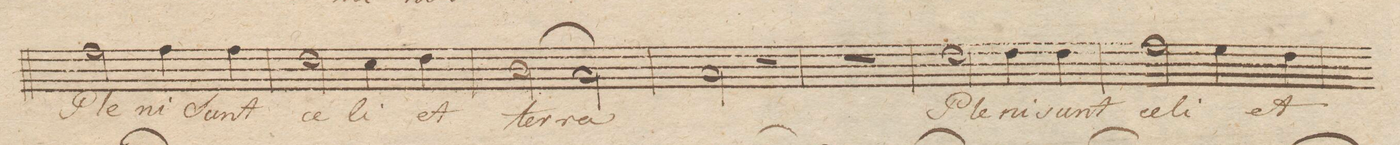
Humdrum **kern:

**kern	**text	**dynam
*I"Tenore Solo	*	*
*clefC4	*	*
*k[]	*	*
*met(c)	*	*
*M4/4	*	*
2e\	Ple-	.
4e\	-ni	.
4e\	sunt	.
=30	=30	=30
2c\	coe-	.
4B\	-li	.
4c\	et	.
=31	=31	=31
(2A\	ter-	.
2G\)	-ra	.
=32	=32	=32
2G\	.	.
2r	.	.
=33	=33	=33
1r	.	.
=34	=34	=34
2c\	Ple-	.
4c\	-ni	.
4c\	sunt	.
=35	=35	=35
2e\	coe-	.
4d\	-li	.
4c\	er	.
=36	=36	=36
*-	*-	*-
